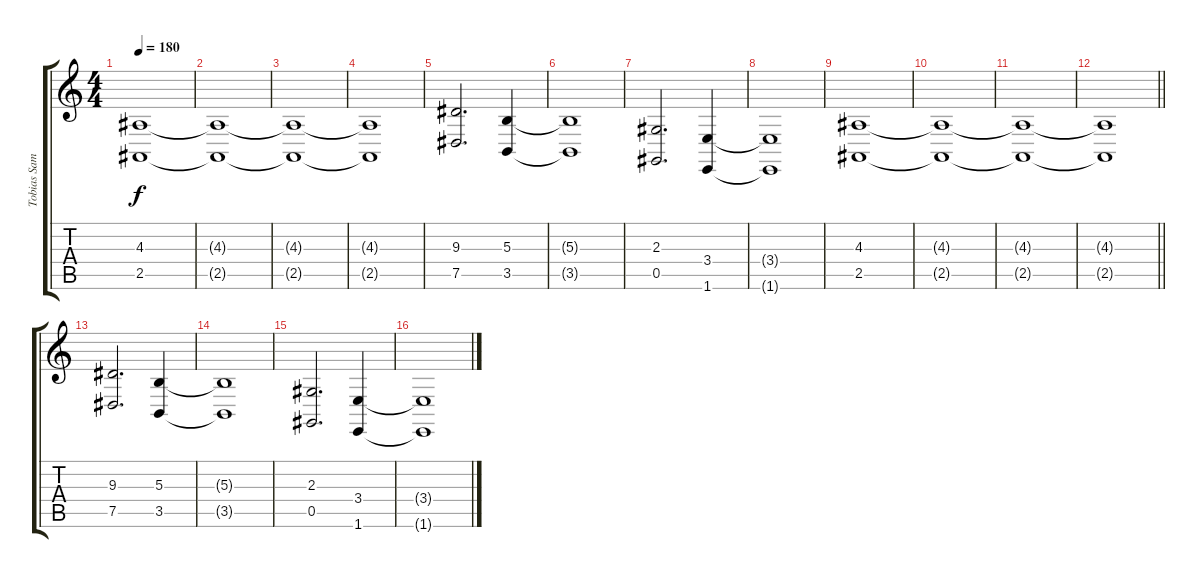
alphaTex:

\track ("Tobias Sammet (keyboard)" "Tobias Sam") {instrument choiraahs}
\staff {score tabs}
\tuning (Eb4 Bb3 Gb3 Db3 Ab2 Eb2) {hide}
\ts (4 4)
\tempo 180
\clef g2
\ks c
(4.3 2.5).1{dy f} |
(4.3{t} 2.5{t}).1 |
(4.3{t} 2.5{t}).1 |
(4.3{t} 2.5{t}).1 |
(9.3 7.5).2{d volume 10 instrument choiraahs} (5.3 3.5).4 |
(5.3{t} 3.5{t}).1 |
(2.3 0.5).2{d} (3.4 1.6).4 |
(3.4{t} 1.6{t}).1 |
(4.3 2.5).1 |
(4.3{t} 2.5{t}).1 |
(4.3{t} 2.5{t}).1 |
\barLineRight lightlight
(4.3{t} 2.5{t}).1 |
(9.3 7.5).2{d instrument choiraahs} (5.3 3.5).4 |
(5.3{t} 3.5{t}).1 |
(2.3 0.5).2{d} (3.4 1.6).4 |
(3.4{t} 1.6{t}).1
